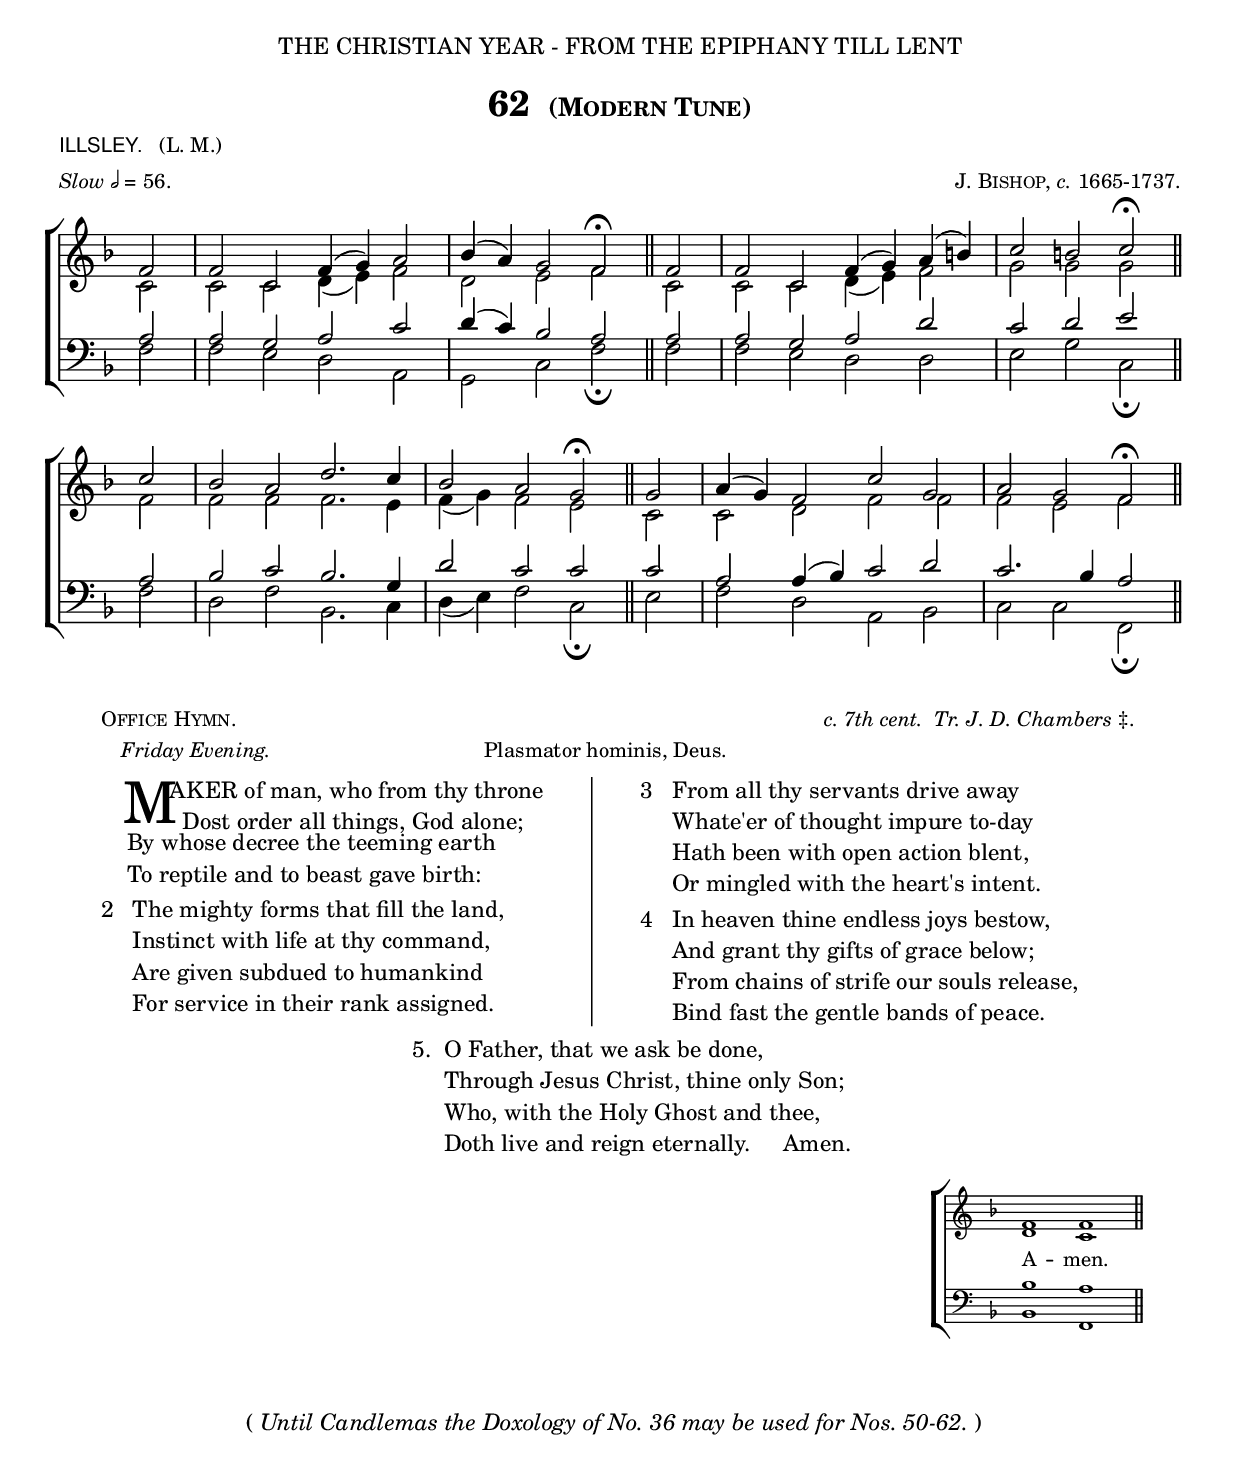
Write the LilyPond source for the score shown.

%%%118c.png
%%%Hymn 62 modern tune. Illsley. Maker of man, who from thy throne
%%%Version 1

\version "2.10"

\header {
	dedication = \markup { \center-align { \line {  "THE CHRISTIAN YEAR - FROM THE EPIPHANY TILL LENT" } 
					       \hspace #1
						} }	
  title = \markup { "62 " \large \smallCaps "(Modern Tune)" }
			       
  arranger = \markup { \small { \smallCaps "J. Bishop," \italic "c." "1665-1737."} }
  poet = \markup { \small { \sans  "ILLSLEY." \hspace #1 \roman { "(L. M.)"} } }
  meter = \markup { \small { \italic {Slow} \fontsize #-5 \general-align #Y #DOWN \note #"2" #1 = 56.} }
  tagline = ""
}


global = {
  \time 4/2 
  \key f \major 
  \set Staff.midiInstrument = "church organ"
}	   
	      
soprano = \relative c' {
  \partial 2 f2 | f2 c2 f4( g4) a2 | bes4( a4) g2 f2 ^\fermata \bar "||" 
      f2 | f2 c2 f4( g4) a4( b4) | c2 b2 c2 ^\fermata \bar "||" \break
  c2 | bes2 a2 d2. c4 | bes2 a2 g2 ^\fermata \bar "||" 
      g2 | a4( g4) f2 c'2 g2 | a2 g2 f2 ^\fermata \bar "||"
}

alto = \relative c' {
  c2 | c2 c2 d4( e4) f2 | d2 e2 f2 \bar "||" 
      c2 | c2 c2 d4( e4) f2 | g2 g2 g2 \bar "||" \break
  f2 | f2 f2 f2. e4 | f4( g4) f2 e2 \bar "||" 
      c2 | c2 d2 f2 f2 | f2 e2 f2 \bar "||"
}

tenor = \relative c { \clef bass
  a'2 | a2 g2 a2 c2 | d4( c4) bes2 a2 \bar "||" 
      a2 | a2 g2 a2 d2 | c2 d2 e2 \bar "||" \break
  a,2 | bes2 c2 bes2. g4 | d'2 c2 c2  \bar "||" 
      c2 | a2 a4( bes4) c2 d2 | c2. bes4 a2  \bar "||"  
}

bass = \relative c { \clef bass
  f2 | f2 e2 d2 a2 | g2 c2 f2 _\fermata \bar "||" 
      f2 | f2 e2 d2 d2 | e2 g2 c,2 _\fermata \bar "||" 
  f2 | d2 f2 bes,2. c4 | d4( e4) f2 c2 _\fermata \bar "||" 
      e2 | f2 d2 a2 bes2 | c2 c2 f,2 _\fermata \bar "||" 
}


#(ly:set-option 'point-and-click #f)

\paper {
  #(set-paper-size "a4")
%  annotate-spacing = ##t
  print-page-number = ##f
  ragged-last-bottom = ##t
  ragged-bottom = ##t
}


\book{

%%% Score block
	
\score{
\new ChoirStaff	
 <<

	\context Staff = upper << 
	\context Voice = sopranos { \voiceOne \global \soprano }
	\context Voice = altos    {\voiceTwo \global \alto }
	                      >>
	\context Staff = lower <<
	\context Voice = tenors { \voiceOne \global \tenor }
	\context Voice = basses { \voiceTwo \global \bass }
			        >> 
 >>
 
\layout {
		indent=0
%		\context { \Score timing = ##f }
		\context { \Score \remove "Bar_number_engraver" }
		\context { \Staff \remove "Time_signature_engraver" }
		\context { \Score \remove "Mark_engraver"  }
                \context { \Staff \consists "Mark_engraver"  }
	}

%%% Main midi	
	
\midi { 
   \context { \Score tempoWholesPerMinute = #(ly:make-moment 56 2) }
       }	
} %%score bracket

%%% Lyric Titles

\markup {
	\column {
	    \line { \small { \hspace #4 \smallCaps "Office Hymn." \hspace #56 \italic "c. 7th cent.  Tr. J. D. Chambers" "‡." } }  
	    \line { \small { \hspace #6 \italic "Friday Evening." \hspace #20 "Plasmator hominis, Deus."} }
} }
   
%%% Lyrics in 3 columns,  column 1 (verses), column 2 (a dividing line), column 3 (verses); centred last verse

\markup { \hspace #4   %%add space as necc. to center the column
          \column { %% super column of everything
	    \line { %% a master line of 3 columns    
		\column { %% column 1
	        \hspace #1 % adds vertical spacing between verses
	              \column { %% verse 1 is a column of 2 lines  
	                  \line { \hspace #2.2 \column { \lower #2.4 \fontsize #8 "M" }   %%Drop Cap goes here
				  \hspace #-1.4    %% adjust this if other letters are too far from Drop Cap
				  \column  { \raise #0.0 "AKER of man, who from thy throne" "  Dost order all things, God alone;" } }          
	                  \line {  \hspace #2.5  %%adjust hspace until this line left edge is flush with Drop Cap
				   \lower  #1.56  %%adjust this until the line spacing looks right
				   \column {   
					   "By whose decree the teeming earth"
					   "To reptile and to beast gave birth:"
			  		}}
			       
			           } %% finish verse 1
		\hspace #1 
           		\line { "2  "
			   \column {	     
				   "The mighty forms that fill the land,"
				   "Instinct with life at thy command,"
				   "Are given subdued to humankind"
				   "For service in their rank assigned."
			}}
		}  %%% end page column 1
		
	\hspace #4 %% adds horizontal space columns 1 and 2   
			   
	\column { \filled-box #'(0.0 . 0.1) #'( -25 . -1) #0 }  %%% Column 2. This is the line dividing the columns 1 and 3. 
			   	   
	\hspace #4 %% adds horizontal space between columns 2 and 3	
	
	\column { %%% start page column 3		
 
	   \hspace #1 %% adds vertical spacing between verses
           		\line { "3  "
			  \column {	     
				  "From all thy servants drive away"
				  "Whate'er of thought impure to-day"
				  "Hath been with open action blent,"
				  "Or mingled with the heart's intent."
			}}
		\hspace #1 
           		\line {"4  "
			  \column {	     
				  "In heaven thine endless joys bestow,"
				  "And grant thy gifts of grace below;"
				  "From chains of strife our souls release,"
				  "Bind fast the gentle bands of peace."
			}}
	    } %%% end page column 3
     } %%% end master-line
    		\hspace #1 
		%%% centred last verse
           		\line { \hspace #30  "5. "
			  \column {	     
				  "O Father, that we ask be done,"
				  "Through Jesus Christ, thine only Son;"
				  "Who, with the Holy Ghost and thee,"
				  "Doth live and reign eternally.     Amen."
     			}}
}
} %%% lyric markup bracket	  


%%% Amen score block

\score{
  \new ChoirStaff
   <<
        \context Staff = upper \with { fontSize = #-3  \override StaffSymbol #'staff-space = #(magstep -2) }  
	                      << 
	\context Voice = "sopranos" { \relative c' { \clef treble \global \voiceOne f1 f1 \bar "||" }}
	\context Voice = "altos"    { \relative c' {  \clef treble \global \voiceTwo d1 c1 \bar "||" }}
	                      >>
			      
	\context Lyrics \lyricsto "altos" { \override LyricText #'font-size = #-1 A -- men. }
	
	\context Staff = lower \with { fontSize = #-3  \override StaffSymbol #'staff-space = #(magstep -2) }  
	                       <<
	\context Voice = "tenors" { \relative c { \clef bass \global \voiceThree bes'1 a1 \bar "||" }}
	\context Voice = "basses" { \relative c { \clef bass \global \voiceFour  bes1 f1 \bar "||" }}
			        >> 
  >>			      

\header { breakbefore = ##f piece = " " opus = " " }

\layout { 
	\context { \Score timing = ##f }
	ragged-right = ##t
	indent = 15\cm
	\context { \Staff \remove Time_signature_engraver }

       }

%%% Amen midi         
\midi { \context { \Score tempoWholesPerMinute = #(ly:make-moment 56 2) }}       
       
}  

\markup { \hspace #18 "(" \italic "Until Candlemas the Doxology of No. 36 may be used for Nos. 50-62." ")" } 

} %%book bracket